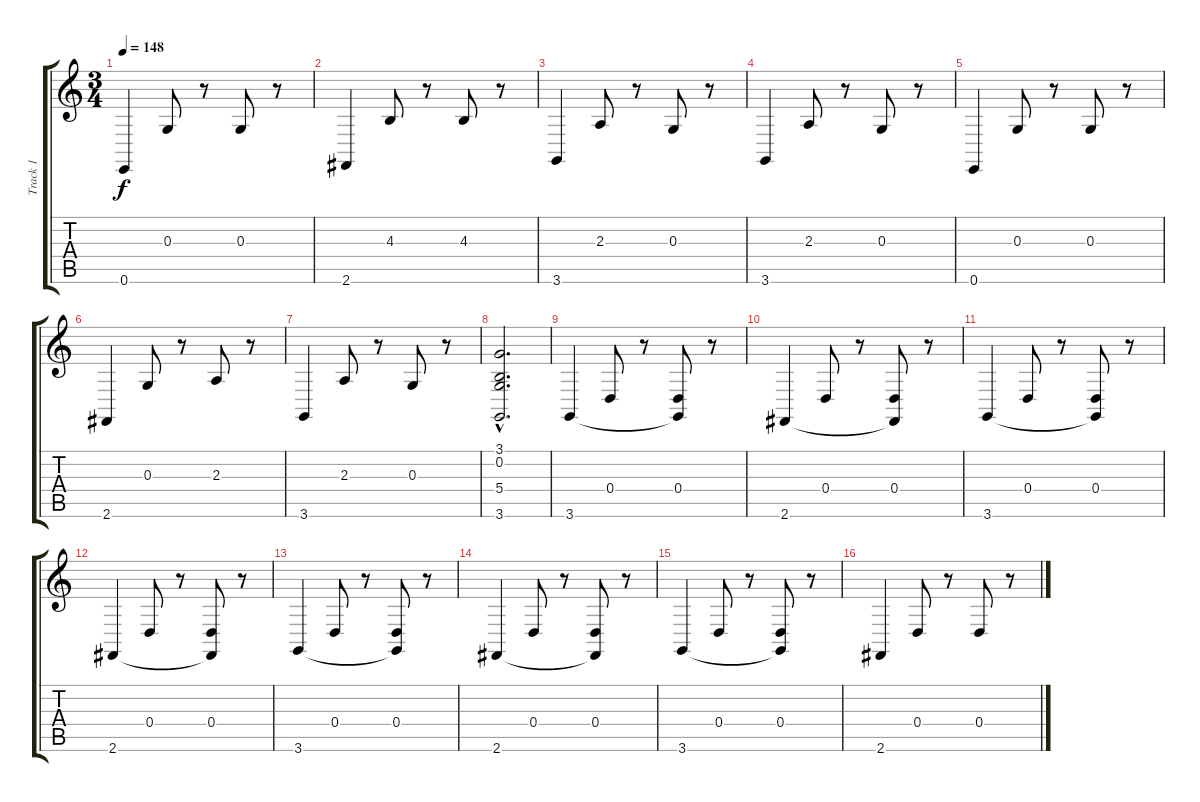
\track ("Track 1" "Track 1") {instrument pizzicatostrings}
\staff {score tabs}
\tuning (E4 B3 G3 D3 A2 E2) {hide}
\ts (3 4)
\tempo 148
\clef g2
\ks c
0.6.4{dy f} 0.3.8 r.8 0.3.8 r.8 |
2.6.4 4.3.8 r.8 4.3.8 r.8 |
3.6.4 2.3.8 r.8 0.3.8 r.8 |
3.6.4 2.3.8 r.8 0.3.8 r.8 |
0.6.4 0.3.8 r.8 0.3.8 r.8 |
2.6.4 0.3.8 r.8 2.3.8 r.8 |
3.6.4 2.3.8 r.8 0.3.8 r.8 |
(3.1{hac} 0.2{hac} 5.4{hac} 3.6{hac}).2{d} |
3.6.4 0.4.8 r.8 (0.4 3.6{t}).8 r.8 |
2.6.4 0.4.8 r.8 (0.4 2.6{t}).8 r.8 |
3.6.4 0.4.8 r.8 (0.4 3.6{t}).8 r.8 |
2.6.4 0.4.8 r.8 (0.4 2.6{t}).8 r.8 |
3.6.4 0.4.8 r.8 (0.4 3.6{t}).8 r.8 |
2.6.4 0.4.8 r.8 (0.4 2.6{t}).8 r.8 |
3.6.4 0.4.8 r.8 (0.4 3.6{t}).8 r.8 |
2.6.4 0.4.8 r.8 0.4.8 r.8
